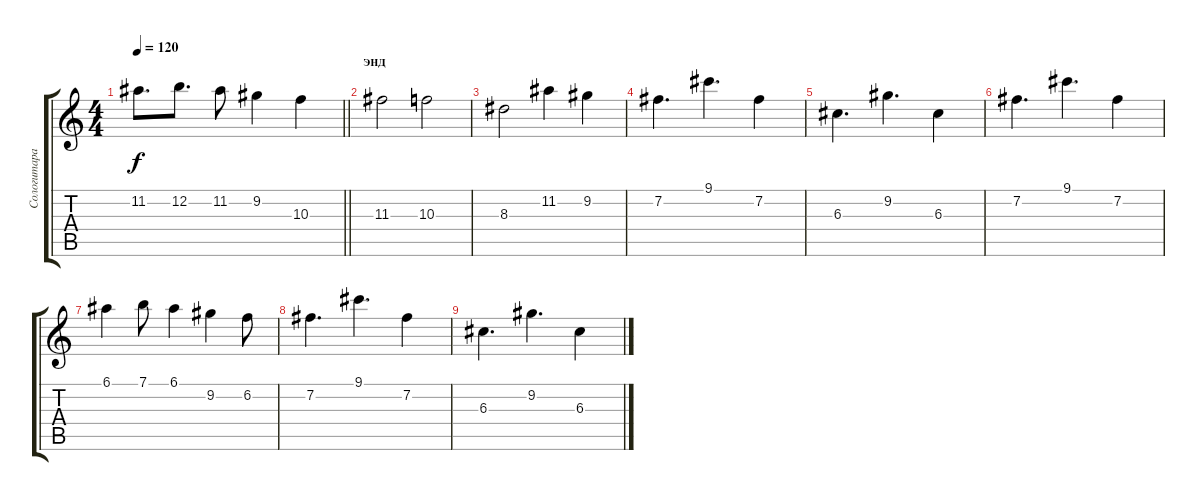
\track ("Сологитара " "Сологитара") {instrument distortionguitar}
\staff {score tabs}
\tuning (E4 B3 G3 D3 A2 E2) {hide}
\ts (4 4)
\tempo 120
\clef g2
\barLineRight lightlight
\ks c
11.2.8{d dy f} 12.2.8{d} 11.2.8 9.2.4 10.3.4 |
\section ("" "энд")
11.3.2 10.3.2 |
8.3.2 11.2.4 9.2.4 |
7.2.4{d} 9.1.4{d} 7.2.4 |
6.3.4{d} 9.2.4{d} 6.3.4 |
7.2.4{d} 9.1.4{d} 7.2.4 |
6.1.4 7.1.8 6.1.4 9.2.4 6.2.8 |
7.2.4{d} 9.1.4{d} 7.2.4 |
6.3.4{d} 9.2.4{d} 6.3.4
